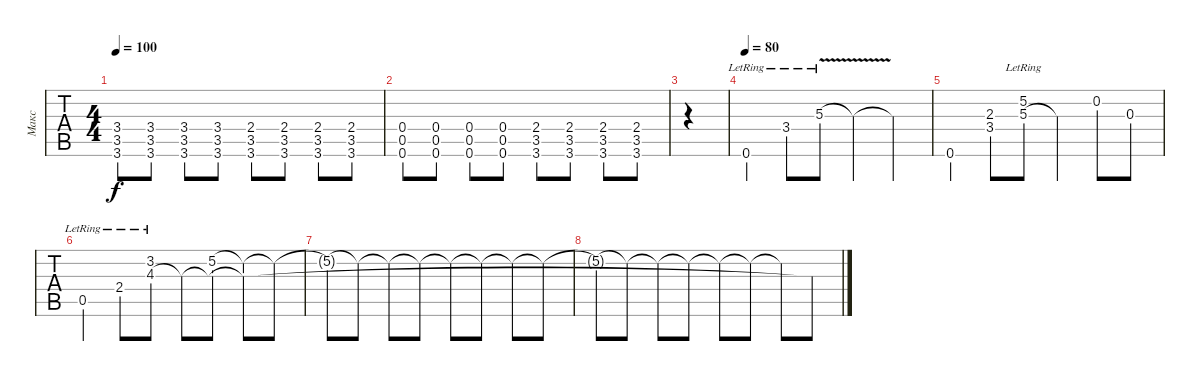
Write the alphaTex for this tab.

\track ("Макс" "Макс") {instrument acousticguitarsteel}
\staff {tabs}
\tuning (Eb4 Bb3 Gb3 Db3 Ab2 Db2) {hide}
\ts (4 4)
\tempo 100
\clef g2
\ks c
(3.4 3.5 3.6).8{dy f instrument distortionguitar} (3.4 3.5 3.6).8 (3.4 3.5 3.6).8 (3.4 3.5 3.6).8 (2.4 3.5 3.6).8 (2.4 3.5 3.6).8 (2.4 3.5 3.6).8 (2.4 3.5 3.6).8 |
(0.4 0.5 0.6).8 (0.4 0.5 0.6).8 (0.4 0.5 0.6).8 (0.4 0.5 0.6).8 (2.4 3.5 3.6).8 (2.4 3.5 3.6).8 (2.4 3.5 3.6).8 (2.4 3.5 3.6).8 |
|
\tempo 80
0.6{lr}.4{instrument electricguitarclean} 3.4{lr}.8 5.3{v lr}.8 5.3{t}.4 5.3{t}.4 |
0.6.4 (2.3 3.4).8 (5.2 5.3{lr}).8 5.3{t}.4 0.2.8 0.3.8 |
0.5{lr}.4 2.4{lr}.8 (3.2 4.3{lr}).8 4.3{t}.8 (5.2 4.3{t}).8 (5.2{t} 4.3{t}).8 5.2{t}.8 |
5.2{t}.8 5.2{t}.8 5.2{t}.8 5.2{t}.8 5.2{t}.8 5.2{t}.8 5.2{t}.8 5.2{t}.8 |
5.2{t}.8 5.2{t}.8 5.2{t}.8 5.2{t}.8 5.2{t}.8 5.2{t}.8 5.2{t}.8 4.3{t}.8
